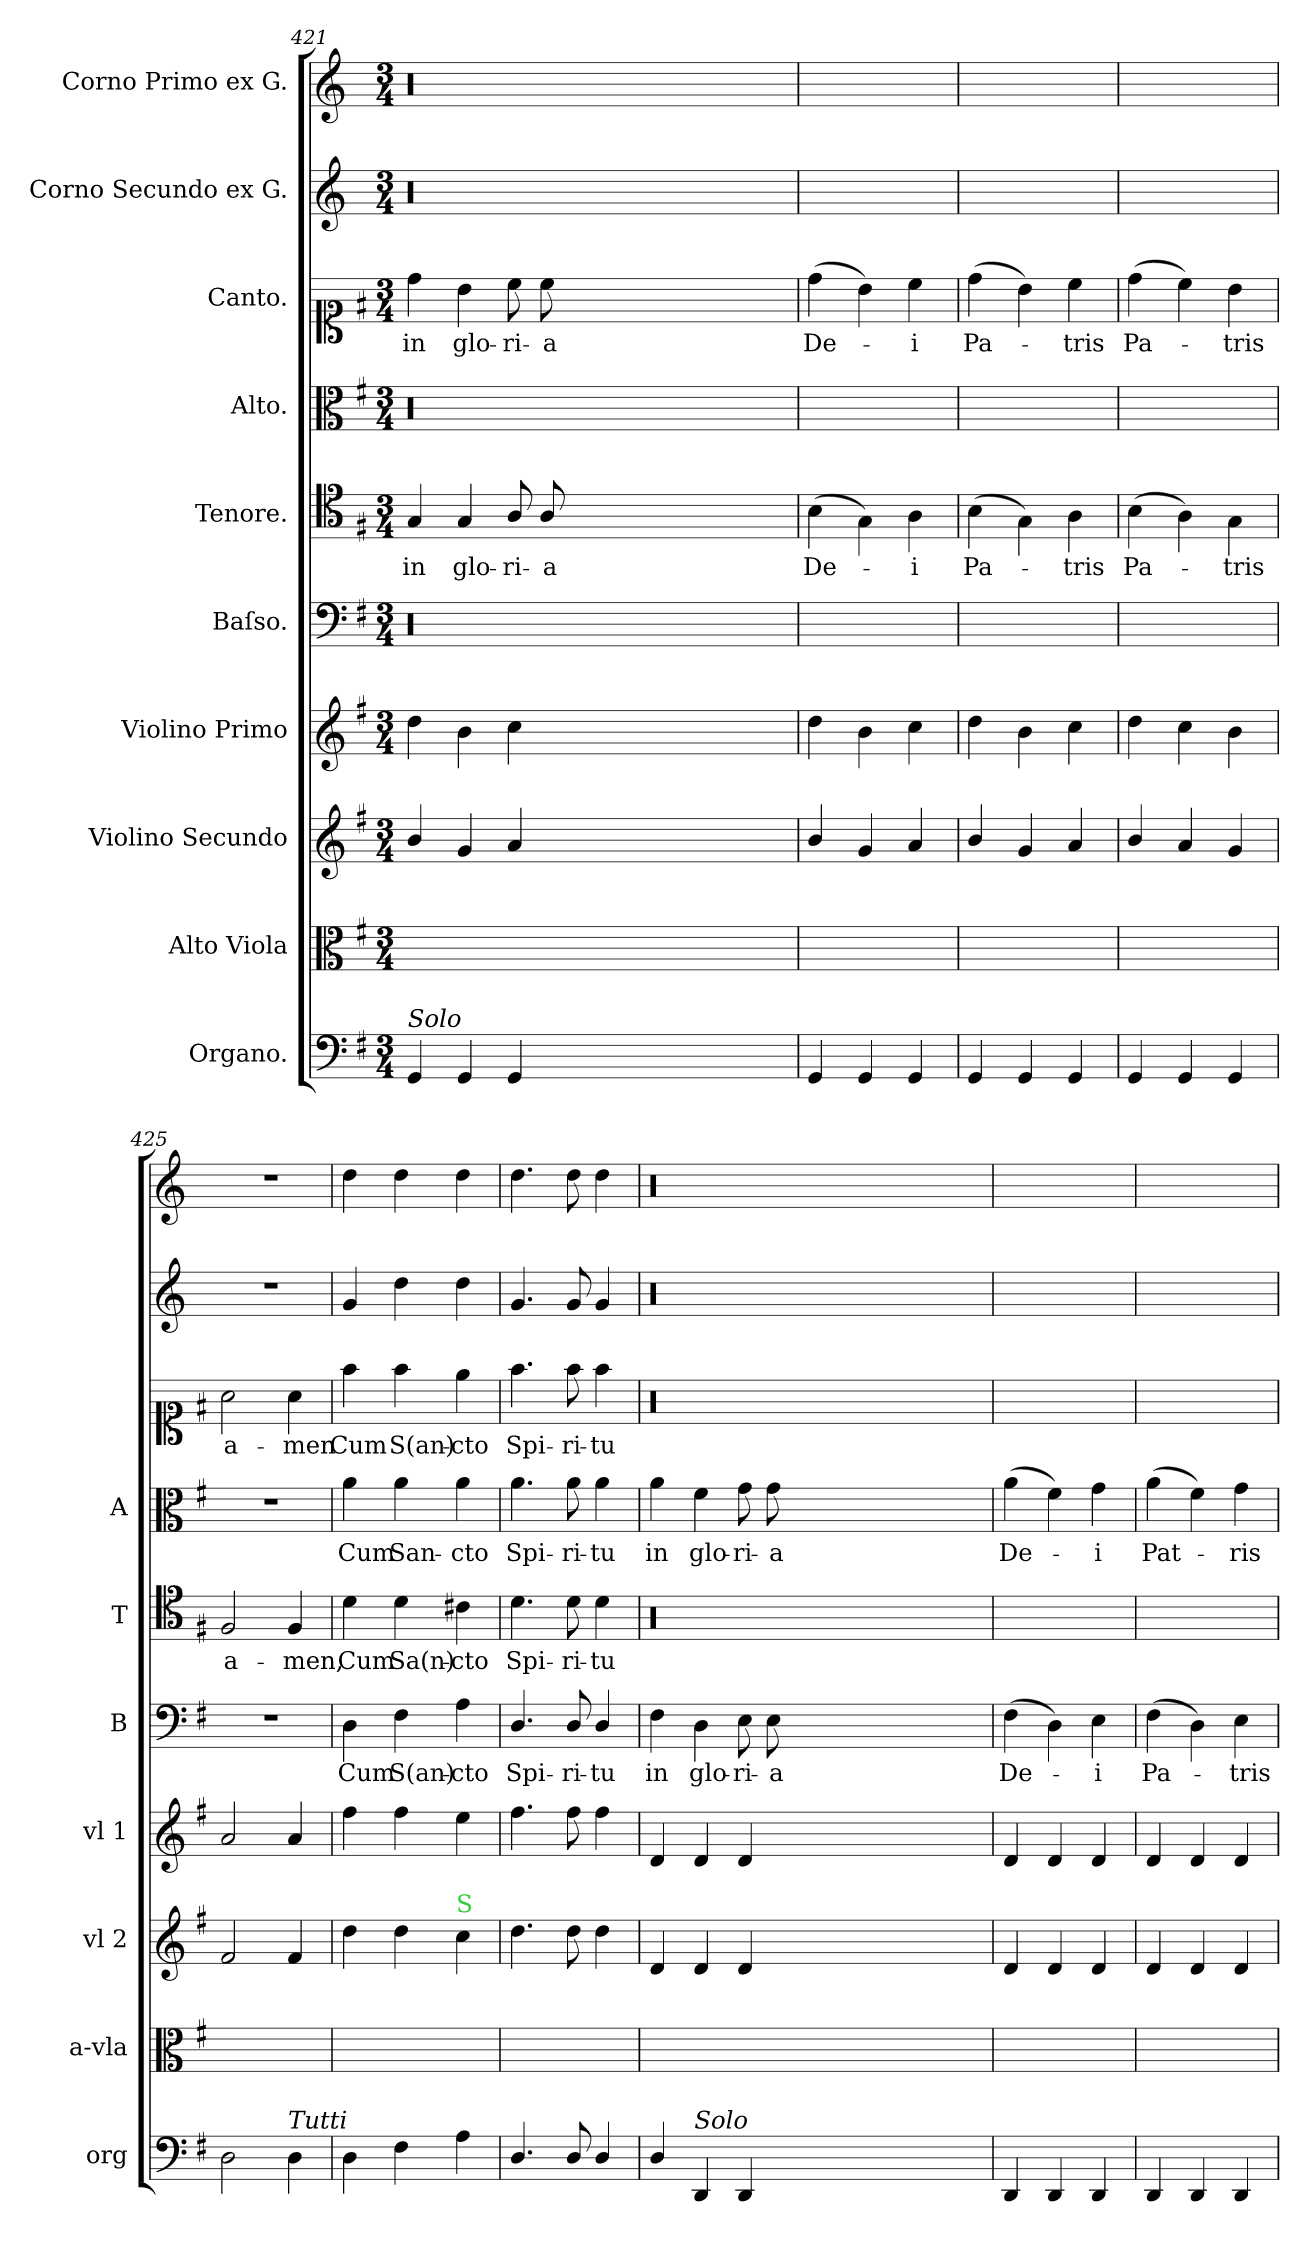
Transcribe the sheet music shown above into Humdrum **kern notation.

**kern	**kern	**kern	**kern	**kern	**text	**kern	**text	**kern	**text	**kern	**text	**kern	**kern
*part10	*part9	*part8	*part7	*part6	*part6	*part5	*part5	*part4	*part4	*part3	*part3	*part2	*part1
*staff10	*staff9	*staff8	*staff7	*staff6	*staff6	*staff5	*staff5	*staff4	*staff4	*staff3	*staff3	*staff2	*staff1
*I"Organo.	*I"Alto Viola	*I"Violino Secundo	*I"Violino Primo	*I"Baſso.	*	*I"Tenore.	*	*I"Alto.	*	*I"Canto.	*	*I"Corno Secundo ex G.	*I"Corno Primo ex G.
*I'org	*I'a-vla	*I'vl 2	*I'vl 1	*I'B	*	*I'T	*	*I'A	*	*	*	*	*
*clefF4	*clefC3	*clefG2	*clefG2	*clefF4	*	*clefC4	*	*clefC3	*	*clefC1	*	*clefG2	*clefG2
*	*	*	*	*	*	*	*	*	*	*	*	*ITrd3c5	*ITrd3c5
*k[f#]	*k[f#]	*k[f#]	*k[f#]	*k[f#]	*	*k[f#]	*	*k[f#]	*	*k[f#]	*	*k[f#]	*k[f#]
*G:	*G:	*G:	*G:	*G:	*	*G:	*	*G:	*	*G:	*	*G:	*G:
*M3/4	*M3/4	*M3/4	*M3/4	*M3/4	*	*M3/4	*	*M3/4	*	*M3/4	*	*M3/4	*M3/4
=421	=421	=421	=421	=421	=421	=421	=421	=421	=421	=421	=421	=421	=421
!LO:TX:a:i:t=Solo	!	!	!	!	!	!	!	!	!	!	!	!	!
!	!	!	!	!LO:N:vis=00	!	!	!	!LO:N:vis=00	!	!	!	!LO:N:vis=00	!LO:N:vis=00
4GG/	2.ryy	4b/	4dd\	0.r	.	4G/	in	0.r	.	4dd\	in	0.r	0.r
4GG/	.	4g/	4b\	.	.	4G/	glo-	.	.	4b\	glo-	.	.
4GG/	.	4a/	4cc\	.	.	8A/	-ri-	.	.	8cc\	-ri-	.	.
.	.	.	.	.	.	8A/	-a	.	.	8cc\	-a	.	.
0ryy	0ryy	0ryy	0ryy	.	.	0ryy	.	.	.	0ryy	.	.	.
4ryy	4ryy	4ryy	4ryy	.	.	4ryy	.	.	.	4ryy	.	.	.
=422	=422	=422	=422	=422	=422	=422	=422	=422	=422	=422	=422	=422	=422
4GG/	2.ryy	4b/	4dd\	2.ryy	.	(4B\	De-	2.ryy	.	(4dd\	De-	2.ryy	2.ryy
4GG/	.	4g/	4b\	.	.	4G\)	.	.	.	4b\)	.	.	.
4GG/	.	4a/	4cc\	.	.	4A\	-i	.	.	4cc\	-i	.	.
=423	=423	=423	=423	=423	=423	=423	=423	=423	=423	=423	=423	=423	=423
4GG/	2.ryy	4b/	4dd\	2.ryy	.	(4B\	Pa-	2.ryy	.	(4dd\	Pa-	2.ryy	2.ryy
4GG/	.	4g/	4b\	.	.	4G\)	.	.	.	4b\)	.	.	.
4GG/	.	4a/	4cc\	.	.	4A\	-tris	.	.	4cc\	-tris	.	.
=424	=424	=424	=424	=424	=424	=424	=424	=424	=424	=424	=424	=424	=424
!	!	!	!	!	!	!	!	!	!	!	!LO:LY:i	!	!
4GG/	2.ryy	4b/	4dd\	2.ryy	.	(4B\	Pa-	2.ryy	.	(4dd\	Pa-	2.ryy	2.ryy
4GG/	.	4a/	4cc\	.	.	4A\)	.	.	.	4cc\)	.	.	.
!	!	!	!	!	!	!	!	!	!	!	!LO:LY:i	!	!
4GG/	.	4g/	4b\	.	.	4G\	-tris	.	.	4b\	-tris	.	.
=425	=425	=425	=425	=425	=425	=425	=425	=425	=425	=425	=425	=425	=425
!	!	!	!	!LO:N:vis=1	!	!	!	!LO:N:vis=1	!	!	!	!LO:N:vis=1	!LO:N:vis=1
2D\	2.ryy	2f#/	2a/	2.r	.	2F#/	a-	2.r	.	2a\	a-	2.r	2.r
!LO:TX:a:i:t=Tutti	!	!	!	!	!	!	!	!	!	!	!	!	!
4D\	.	4f#/	4a/	.	.	4F#/	-men,	.	.	4a\	-men	.	.
=426	=426	=426	=426	=426	=426	=426	=426	=426	=426	=426	=426	=426	=426
!	!	!	!	!	!	!	!	!	!LO:LY:i	!	!	!	!
4D\	2.ryy	4dd\	4ff#\	4D\	Cum	4d\	Cum	4a\	Cum	4ff#\	Cum	4d/	4a\
!	!	!	!	!	!	!	!	!	!LO:LY:i	!	!	!	!
4F#\	.	4dd\	4ff#\	4F#\	S(an)-	4d\	Sa(n)-	4a\	San-	4ff#\	S(an)-	4a\	4a\
!	!	!LO:TX:a:color=limegreen:t=S	!	!	!	!	!	!	!	!	!	!	!
!	!	!	!	!	!	!	!	!	!LO:LY:i	!	!	!	!
4A\	.	4cc\	4ee\	4A\	-cto	4c#X\	-cto	4a\	-cto	4ee\	-cto	4a\	4a\
=427	=427	=427	=427	=427	=427	=427	=427	=427	=427	=427	=427	=427	=427
!	!	!	!	!	!	!	!	!	!LO:LY:i	!	!	!	!
4.D/	2.ryy	4.dd\	4.ff#\	4.D/	Spi-	4.d\	Spi-	4.a\	Spi-	4.ff#\	Spi-	4.d/	4.a\
!	!	!	!	!	!	!	!	!	!LO:LY:i	!	!	!	!
8D/	.	8dd\	8ff#\	8D/	-ri-	8d\	-ri-	8a\	-ri-	8ff#\	-ri-	8d/	8a\
!	!	!	!	!	!	!	!	!	!LO:LY:i	!	!	!	!
4D/	.	4dd\	4ff#\	4D/	-tu	4d\	-tu	4a\	-tu	4ff#\	-tu	4d/	4a\
=428	=428	=428	=428	=428	=428	=428	=428	=428	=428	=428	=428	=428	=428
!	!	!	!	!	!	!LO:N:vis=00	!	!	!	!LO:N:vis=00	!	!LO:N:vis=00	!LO:N:vis=00
4D/	2.ryy	4d/	4d/	4F#\	in	0.r	.	4a\	in	0.r	.	0.r	0.r
!LO:TX:a:i:t=Solo	!	!	!	!	!	!	!	!	!	!	!	!	!
4DD/	.	4d/	4d/	4D\	glo-	.	.	4f#\	glo-	.	.	.	.
4DD/	.	4d/	4d/	8E\	-ri-	.	.	8g\	-ri-	.	.	.	.
.	.	.	.	8E\	-a	.	.	8g\	-a	.	.	.	.
0ryy	0ryy	0ryy	0ryy	0ryy	.	.	.	0ryy	.	.	.	.	.
4ryy	4ryy	4ryy	4ryy	4ryy	.	.	.	4ryy	.	.	.	.	.
=429	=429	=429	=429	=429	=429	=429	=429	=429	=429	=429	=429	=429	=429
4DD/	2.ryy	4d/	4d/	(4F#\	De-	2.ryy	.	(4a\	De-	2.ryy	.	2.ryy	2.ryy
4DD/	.	4d/	4d/	4D\)	.	.	.	4f#\)	.	.	.	.	.
4DD/	.	4d/	4d/	4E\	-i	.	.	4g\	-i	.	.	.	.
=430	=430	=430	=430	=430	=430	=430	=430	=430	=430	=430	=430	=430	=430
4DD/	2.ryy	4d/	4d/	(4F#\	Pa-	2.ryy	.	(4a\	Pat-	2.ryy	.	2.ryy	2.ryy
4DD/	.	4d/	4d/	4D\)	.	.	.	4f#\)	.	.	.	.	.
4DD/	.	4d/	4d/	4E\	-tris	.	.	4g\	-ris	.	.	.	.
=	=	=	=	=	=	=	=	=	=	=	=	=	=
*-	*-	*-	*-	*-	*-	*-	*-	*-	*-	*-	*-	*-	*-
